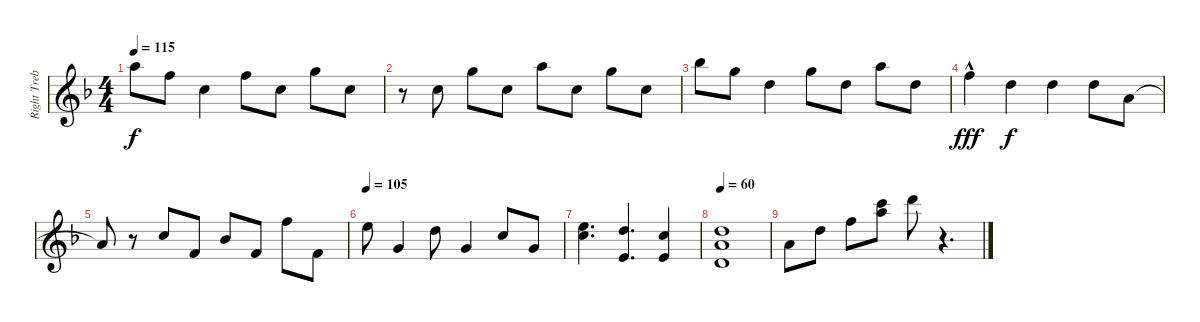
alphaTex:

\track ("Right Treble" "Right Treb") {instrument acousticgrandpiano}
\staff {score}
\tuning (E4 B3 G3 D3 A2 E2) {hide}
\ts (4 4)
\tempo 115
\clef g2
\ks dminor
17.1.8{dy f} 13.1.8 8.1.4 13.1.8 8.1.8 15.1.8 8.1.8 |
r.8 8.1.8 15.1.8 8.1.8 17.1.8 8.1.8 15.1.8 8.1.8 |
18.1.8 15.1.8 10.1.4 15.1.8 10.1.8 17.1.8 10.1.8 |
13.1{hac}.4{dy fff} 10.1.4{dy f} 10.1.4 10.1.8 5.1.8 |
5.1{t}.8 r.8 8.1.8 1.1.8 6.1.8 1.1.8 13.1.8 1.1.8 |
\tempo 105
12.1.8 3.1.4 10.1.8 3.1.4 8.1.8 3.1.8 |
(12.1 13.2).4{d} (10.1 5.2).4{d} (8.1 5.2).4 |
\tempo 60
(10.1 3.2 14.3).1 |
5.1.8 10.1.8 13.1.8 (20.1 22.2).8 27.2.8 r.4{d}
